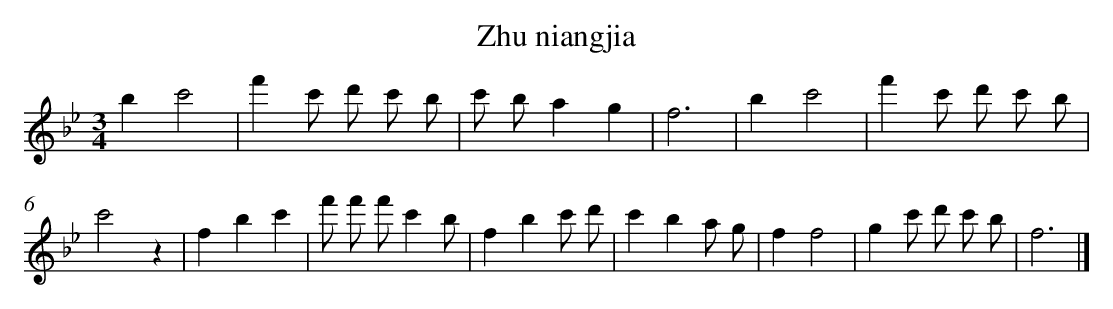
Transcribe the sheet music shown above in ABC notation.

X:1
T: Zhu niangjia
L: 1/8
M: 3/4
K: Bb
b2c'4 [I:setbarnb 1]|
f'2c' d' c' b |
c' ba2g2 |
f6 |
b2c'4 |
f'2c' d' c' b |
c'4z2 |
f2b2c'2 |
f' f' f'c'2b |
f2b2c' d' |
c'2b2a g |
f2f4 |
g2c' d' c' b |
f6 |]
